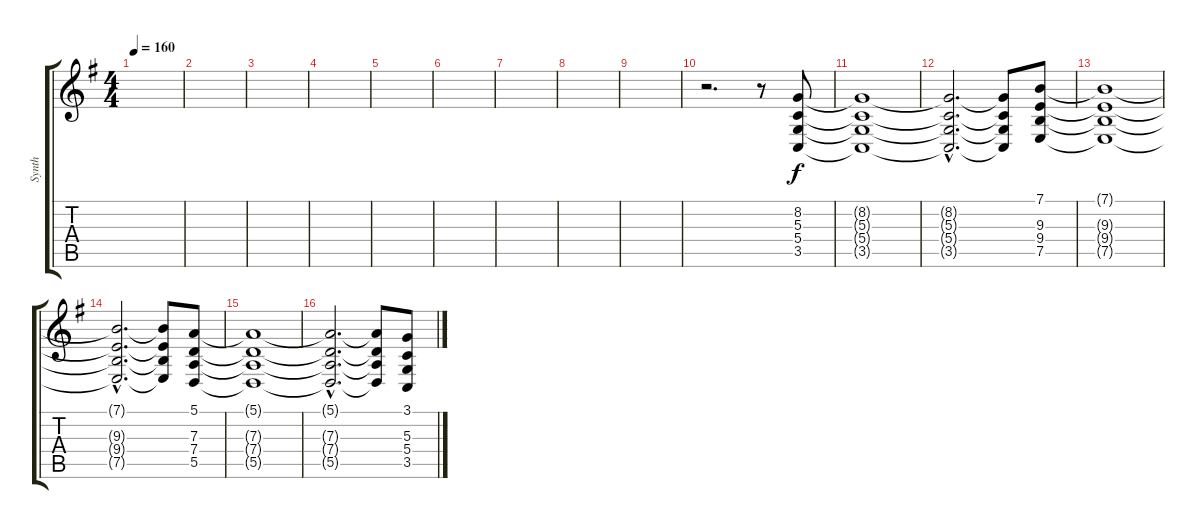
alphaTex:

\track ("Synth" "Synth") {instrument synthstrings1}
\staff {score tabs}
\tuning (E4 B3 G3 D3 A2 E2) {hide}
\ts (4 4)
\tempo 160
\clef g2
\ks g
|
|
|
|
|
|
|
|
|
r.2{d} r.8 (8.2 5.3 5.4 3.5).8 |
(8.2{t} 5.3{t} 5.4{t} 3.5{t}).1 |
(8.2{hac t} 5.3{hac t} 5.4{hac t} 3.5{hac t}).2{d} (8.2{t} 5.3{t} 5.4{t} 3.5{t}).8 (7.1 9.3 9.4 7.5).8 |
(7.1{t} 9.3{t} 9.4{t} 7.5{t}).1 |
(7.1{hac t} 9.3{hac t} 9.4{hac t} 7.5{hac t}).2{d} (7.1{t} 9.3{t} 9.4{t} 7.5{t}).8 (5.1 7.3 7.4 5.5).8 |
(5.1{t} 7.3{t} 7.4{t} 5.5{t}).1 |
(5.1{hac t} 7.3{hac t} 7.4{hac t} 5.5{hac t}).2{d} (5.1{t} 7.3{t} 7.4{t} 5.5{t}).8 (3.1 5.3 5.4 3.5).8
